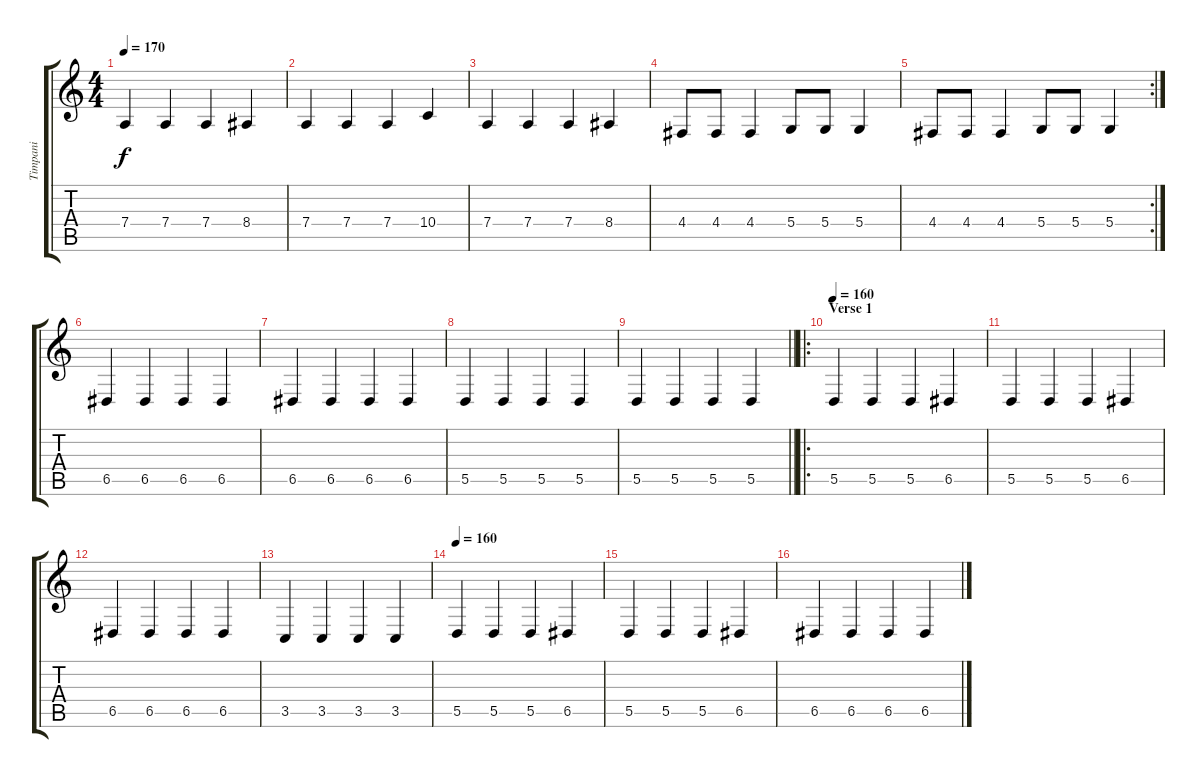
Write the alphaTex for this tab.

\track ("Timpani" "Timpani") {instrument timpani}
\staff {score tabs}
\tuning (E4 B3 G3 D3 A2 E2) {hide}
\ts (4 4)
\tempo 170
\clef g2
\ks c
7.4.4{dy f} 7.4.4 7.4.4 8.4.4 |
7.4.4 7.4.4 7.4.4 10.4.4 |
7.4.4 7.4.4 7.4.4 8.4.4 |
4.4.8 4.4.8 4.4.4 5.4.8 5.4.8 5.4.4 |
\rc 2
4.4.8 4.4.8 4.4.4 5.4.8 5.4.8 5.4.4 |
6.5.4 6.5.4 6.5.4 6.5.4 |
6.5.4 6.5.4 6.5.4 6.5.4 |
5.5.4 5.5.4 5.5.4 5.5.4 |
\barLineRight lightlight
5.5.4 5.5.4 5.5.4 5.5.4 |
\ro
\section ("" "Verse 1")
\tempo 160
5.5.4 5.5.4 5.5.4 6.5.4 |
5.5.4 5.5.4 5.5.4 6.5.4 |
6.5.4 6.5.4 6.5.4 6.5.4 |
3.5.4 3.5.4 3.5.4 3.5.4 |
\tempo 160
5.5.4 5.5.4 5.5.4 6.5.4 |
5.5.4 5.5.4 5.5.4 6.5.4 |
6.5.4 6.5.4 6.5.4 6.5.4
